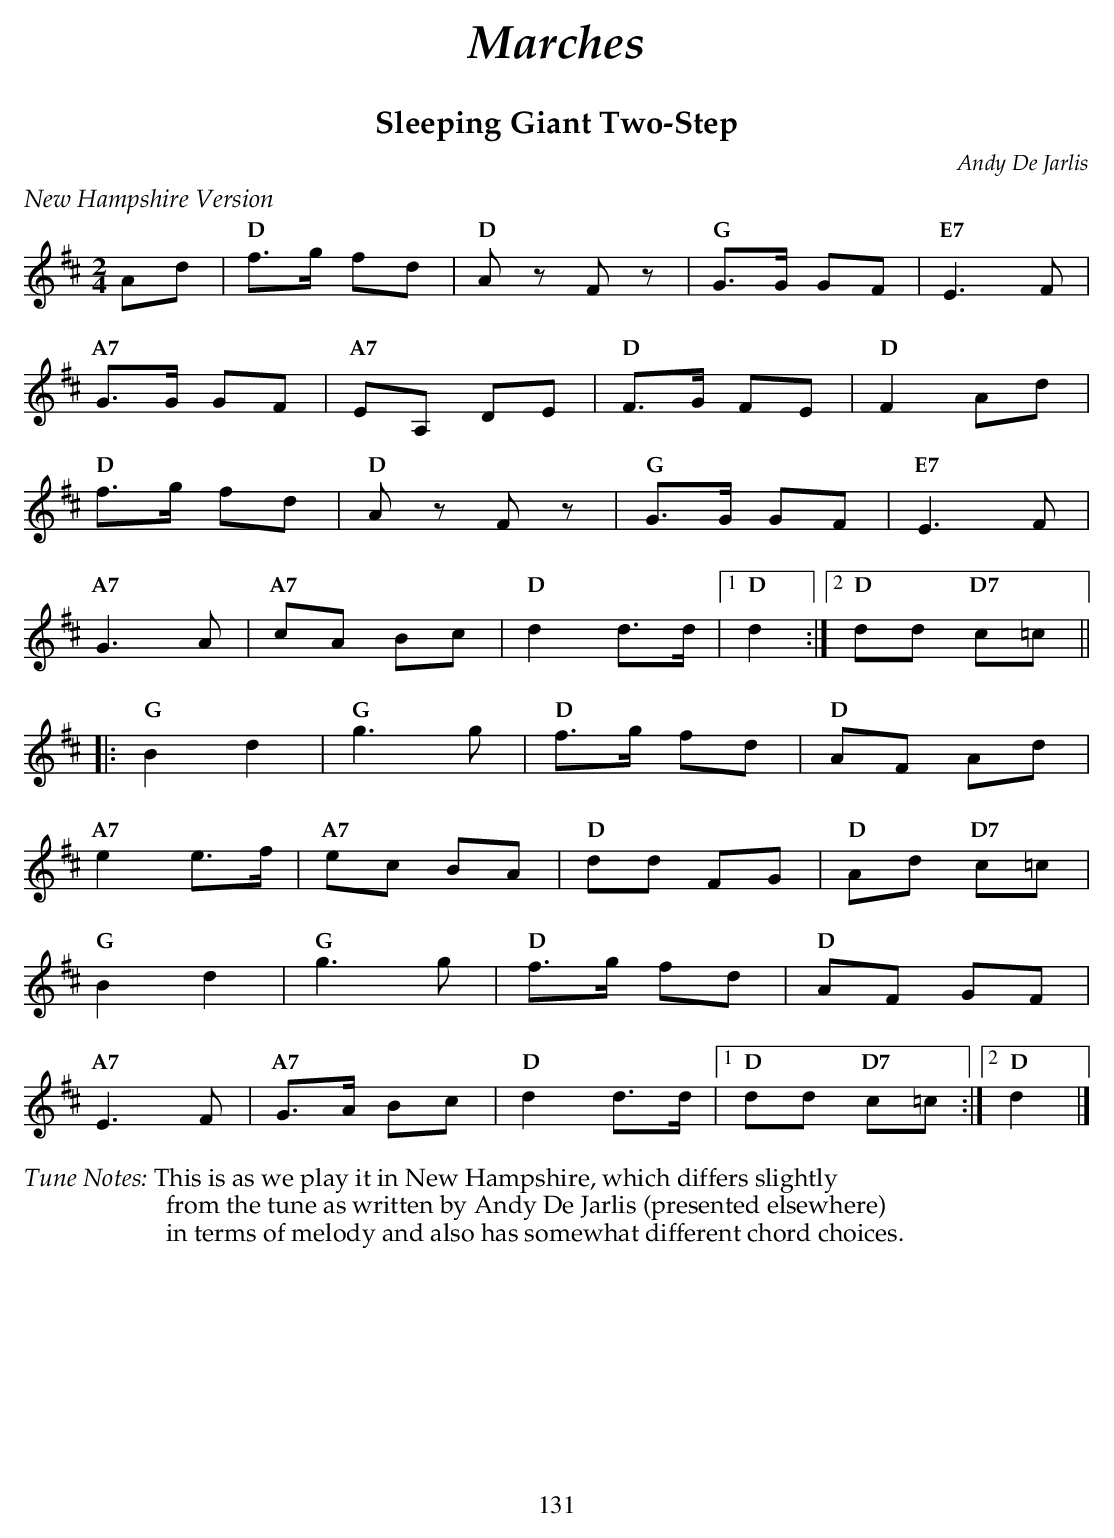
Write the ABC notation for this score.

X:1
T:Sleeping Giant Two-Step
C:Andy De Jarlis
M:2/4
L:1/8
K:D
%%text $2New Hampshire Version$0
Ad |\
"D" f>g fd   | "D" A z F z | "G" G>G GF  | "E7" E2> F2      |
"A7" G>G GF  | "A7" EA, DE | "D" F>G FE  | "D" F2 Ad        |
"D" f>g fd   | "D" A z F z | "G" G>G GF  | "E7" E2> F2      |
"A7" G2>A2   | "A7" cA Bc  | "D" d2 d>d  |1 "D" d2       :|2 "D" dd "D7" c=c ||
|: "G" B2 d2 | "G" g2>g2   | "D" f>g fd  | "D" AF Ad        |
"A7" e2 e>f  | "A7" ec BA  | "D" dd FG   | "D" Ad "D7" c=c  |
"G" B2 d2    | "G" g2>g2   | "D" f>g fd  | "D" AF GF        |
"A7" E2>F2   | "A7" G>A Bc | "D" d2 d>d  |1 "D" dd "D7" c=c :|2 "D" d2 |]
